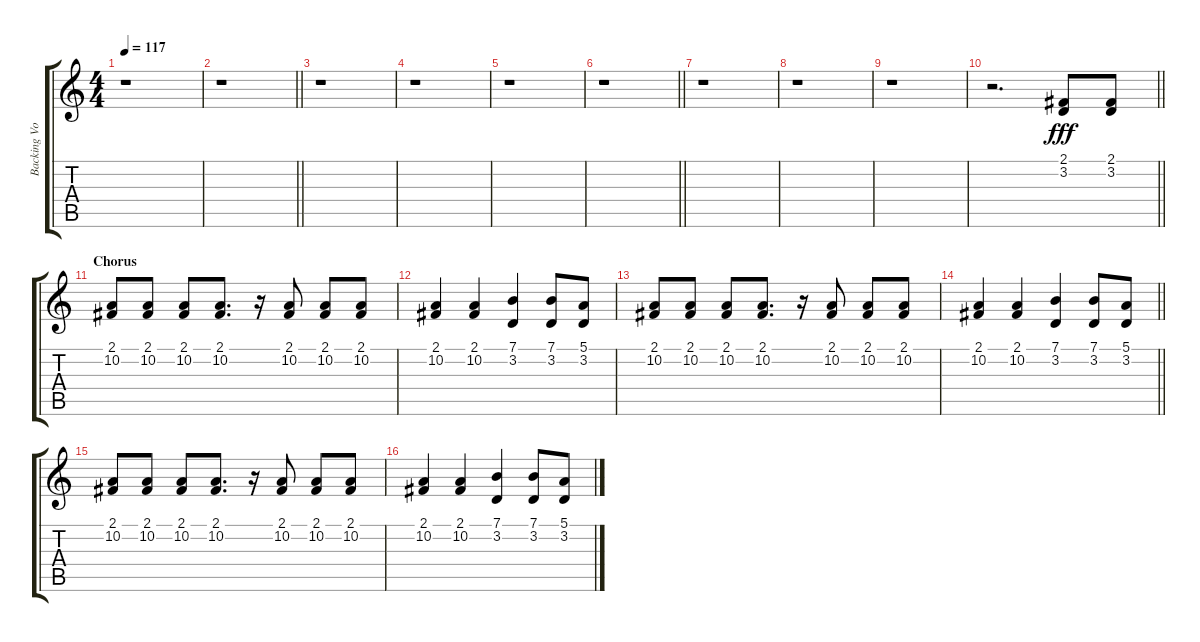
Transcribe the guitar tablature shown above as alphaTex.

\track ("Backing Vocals" "Backing Vo") {instrument clarinet}
\staff {score tabs}
\tuning (E4 B3 G3 D3 A2 E2) {hide}
\ts (4 4)
\tempo 117
\clef g2
\ks c
r.1{dy fff} |
\barLineRight lightlight
r.1 |
r.1 |
r.1 |
r.1 |
\barLineRight lightlight
r.1 |
r.1 |
r.1 |
r.1 |
\barLineRight lightlight
r.2{d} (2.1 3.2).8 (2.1 3.2).8 |
\section ("" "Chorus")
(2.1 10.2).8 (2.1 10.2).8 (2.1 10.2).8 (2.1 10.2).8{d} r.16 (2.1 10.2).8 (2.1 10.2).8 (2.1 10.2).8 |
(2.1 10.2).4 (2.1 10.2).4 (7.1 3.2).4 (7.1 3.2).8 (5.1 3.2).8 |
(2.1 10.2).8 (2.1 10.2).8 (2.1 10.2).8 (2.1 10.2).8{d} r.16 (2.1 10.2).8 (2.1 10.2).8 (2.1 10.2).8 |
\barLineRight lightlight
(2.1 10.2).4 (2.1 10.2).4 (7.1 3.2).4 (7.1 3.2).8 (5.1 3.2).8 |
(2.1 10.2).8 (2.1 10.2).8 (2.1 10.2).8 (2.1 10.2).8{d} r.16 (2.1 10.2).8 (2.1 10.2).8 (2.1 10.2).8 |
(2.1 10.2).4 (2.1 10.2).4 (7.1 3.2).4 (7.1 3.2).8 (5.1 3.2).8
